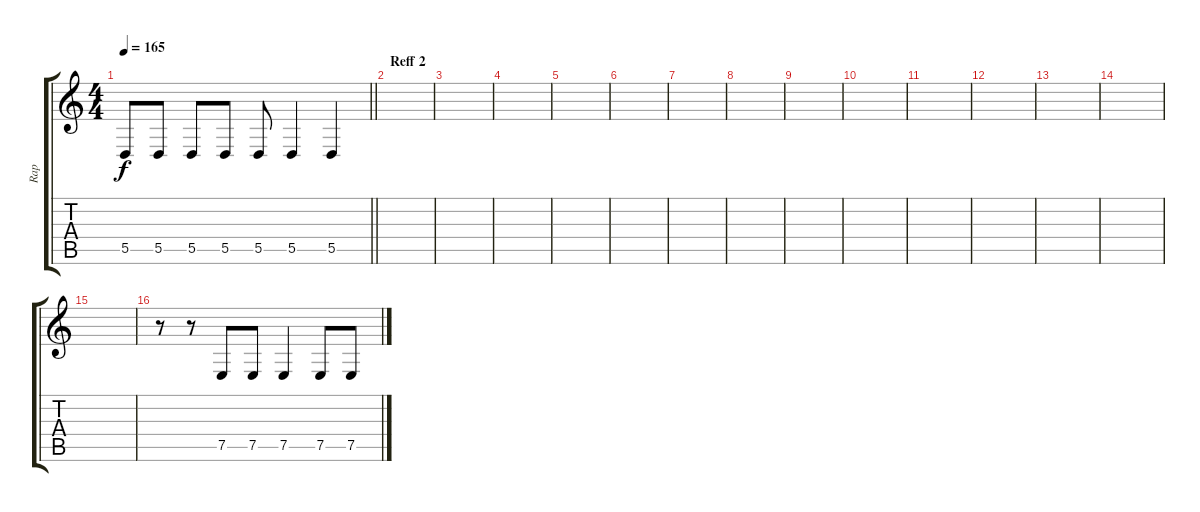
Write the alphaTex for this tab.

\track ("Rap" "Rap") {instrument clarinet}
\staff {score tabs}
\tuning (E4 B3 G3 D3 A2 E2) {hide}
\ts (4 4)
\tempo 165
\clef g2
\barLineRight lightlight
\ks c
5.5.8{dy f} 5.5.8 5.5.8 5.5.8 5.5.8 5.5.4 5.5.4 |
\section ("" "Reff 2")
|
|
|
|
|
|
|
|
|
|
|
|
|
|
r.8 r.8 7.5.8 7.5.8 7.5.4 7.5.8 7.5.8
